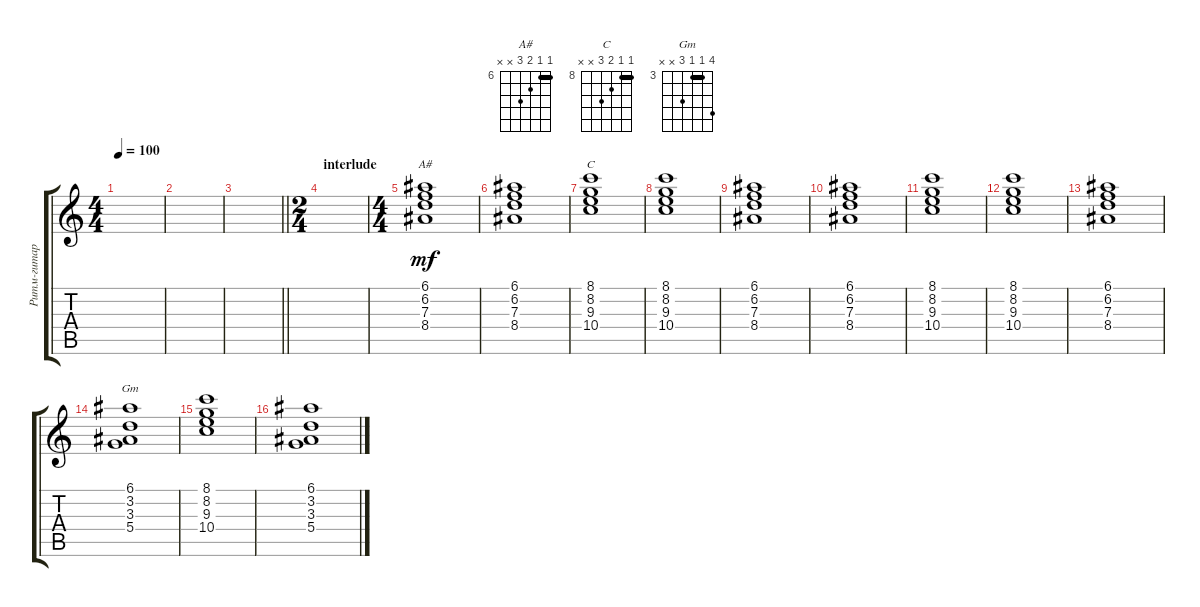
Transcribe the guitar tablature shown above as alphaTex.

\track ("Ритм-гитара (Чистый)" "Ритм-гитар") {instrument acousticguitarsteel}
\staff {score tabs}
\tuning (E4 B3 G3 D3 A2 D2) {hide}
\chord ("A#" 6 6 7 8 x x) {firstfret 6 barre 6}
\chord ("C" 8 8 9 10 x x) {firstfret 8 barre 8}
\chord ("Gm" 6 3 3 5 x x) {firstfret 3 barre 3}
\ts (4 4)
\tempo 100
\clef g2
\ks c
|
|
\barLineRight lightlight
|
\ts (2 4)
\section ("" "interlude")
|
\ts (4 4)
(6.1 6.2 7.3 8.4).1{ch "A#" dy mf} |
(6.1 6.2 7.3 8.4).1 |
(8.1 8.2 9.3 10.4).1{ch "C"} |
(8.1 8.2 9.3 10.4).1 |
(6.1 6.2 7.3 8.4).1 |
(6.1 6.2 7.3 8.4).1 |
(8.1 8.2 9.3 10.4).1 |
(8.1 8.2 9.3 10.4).1 |
(6.1 6.2 7.3 8.4).1 |
(6.1 3.2 3.3 5.4).1{ch "Gm"} |
(8.1 8.2 9.3 10.4).1 |
(6.1 3.2 3.3 5.4).1
